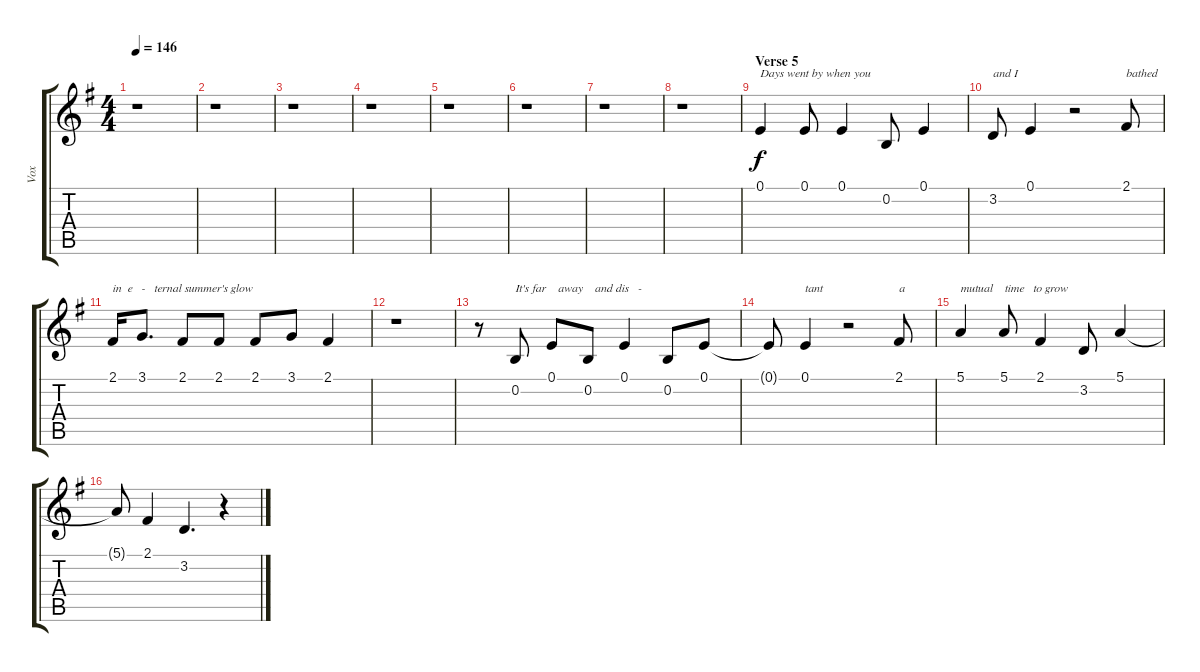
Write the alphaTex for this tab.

\track ("Vox" "Vox") {instrument violin}
\staff {score tabs}
\tuning (E4 B3 G3 D3 A2 E2) {hide}
\ts (4 4)
\tempo 146
\clef g2
\ks g
r.1{dy f} |
r.1 |
r.1 |
r.1 |
r.1 |
r.1 |
r.1 |
r.1 |
\section ("" "Verse 5")
0.1.4{txt "Days went by when you"} 0.1.8 0.1.4 0.2.8 0.1.4 |
3.2.8{txt "and I"} 0.1.4 r.2 2.1.8{txt "bathed"} |
2.1.16{txt "in  e   -   ternal summer's glow"} 3.1.8{d} 2.1.8 2.1.8 2.1.8 3.1.8 2.1.4 |
r.1 |
r.8 0.2.8{txt "It's far    away    and dis   -"} 0.1.8 0.2.8 0.1.4 0.2.8 0.1.8 |
0.1{t}.8 0.1.4{txt "tant"} r.2 2.1.8{txt "a"} |
5.1.4{txt "mutual    time   to grow"} 5.1.8 2.1.4 3.2.8 5.1.4 |
5.1{t}.8 2.1.4 3.2.4{d} r.4
